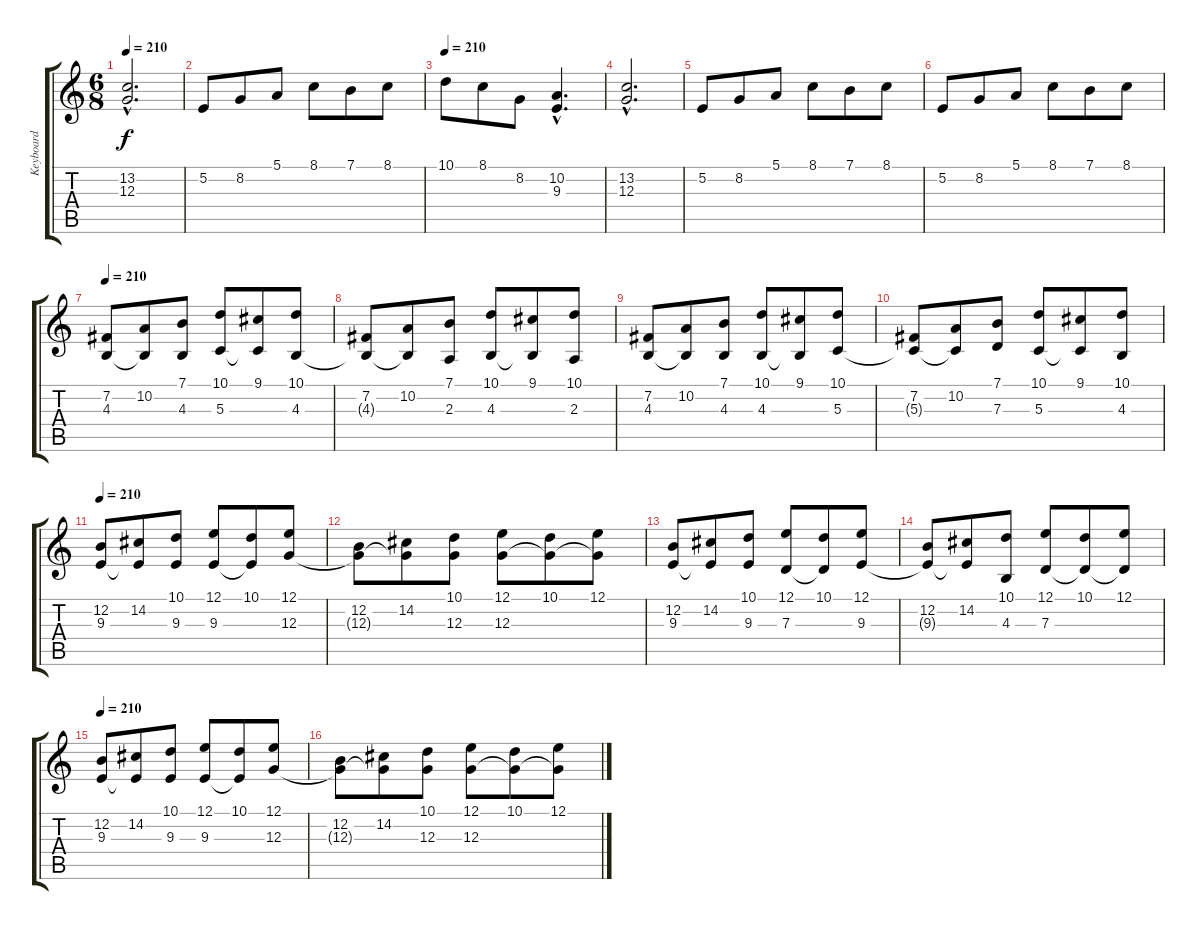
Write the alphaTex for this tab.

\track ("Keyboard" "Keyboard") {instrument drawbarorgan}
\staff {score tabs}
\tuning (E4 B3 G3 D3 A2 E2) {hide}
\ts (6 8)
\tempo 210
\clef g2
\ks c
(13.2{hac} 12.3{hac}).2{d dy f} |
5.2.8 8.2.8 5.1.8 8.1.8 7.1.8 8.1.8 |
\tempo 210
10.1.8 8.1.8 8.2.8 (10.2{hac} 9.3{hac}).4{d} |
(13.2{hac} 12.3{hac}).2{d} |
5.2.8 8.2.8 5.1.8 8.1.8 7.1.8 8.1.8 |
5.2.8 8.2.8 5.1.8 8.1.8 7.1.8 8.1.8 |
\tempo 210
(7.2 4.3).8 (10.2 4.3{t}).8 (7.1 4.3).8 (10.1 5.3).8 (9.1 5.3{t}).8 (10.1 4.3).8 |
(7.2 4.3{t}).8 (10.2 4.3{t}).8 (7.1 2.3).8 (10.1 4.3).8 (9.1 4.3{t}).8 (10.1 2.3).8 |
(7.2 4.3).8 (10.2 4.3{t}).8 (7.1 4.3).8 (10.1 4.3).8 (9.1 4.3{t}).8 (10.1 5.3).8 |
(7.2 5.3{t}).8 (10.2 5.3{t}).8 (7.1 7.3).8 (10.1 5.3).8 (9.1 5.3{t}).8 (10.1 4.3).8 |
\tempo 210
(12.2 9.3).8 (14.2 9.3{t}).8 (10.1 9.3).8 (12.1 9.3).8 (10.1 9.3{t}).8 (12.1 12.3).8 |
(12.2 12.3{t}).8 (14.2 12.3{t}).8 (10.1 12.3).8 (12.1 12.3).8 (10.1 12.3{t}).8 (12.1 12.3{t}).8 |
(12.2 9.3).8 (14.2 9.3{t}).8 (10.1 9.3).8 (12.1 7.3).8 (10.1 7.3{t}).8 (12.1 9.3).8 |
(12.2 9.3{t}).8 (14.2 9.3{t}).8 (10.1 4.3).8 (12.1 7.3).8 (10.1 7.3{t}).8 (12.1 7.3{t}).8 |
\tempo 210
(12.2 9.3).8 (14.2 9.3{t}).8 (10.1 9.3).8 (12.1 9.3).8 (10.1 9.3{t}).8 (12.1 12.3).8 |
(12.2 12.3{t}).8 (14.2 12.3{t}).8 (10.1 12.3).8 (12.1 12.3).8 (10.1 12.3{t}).8 (12.1 12.3{t}).8
